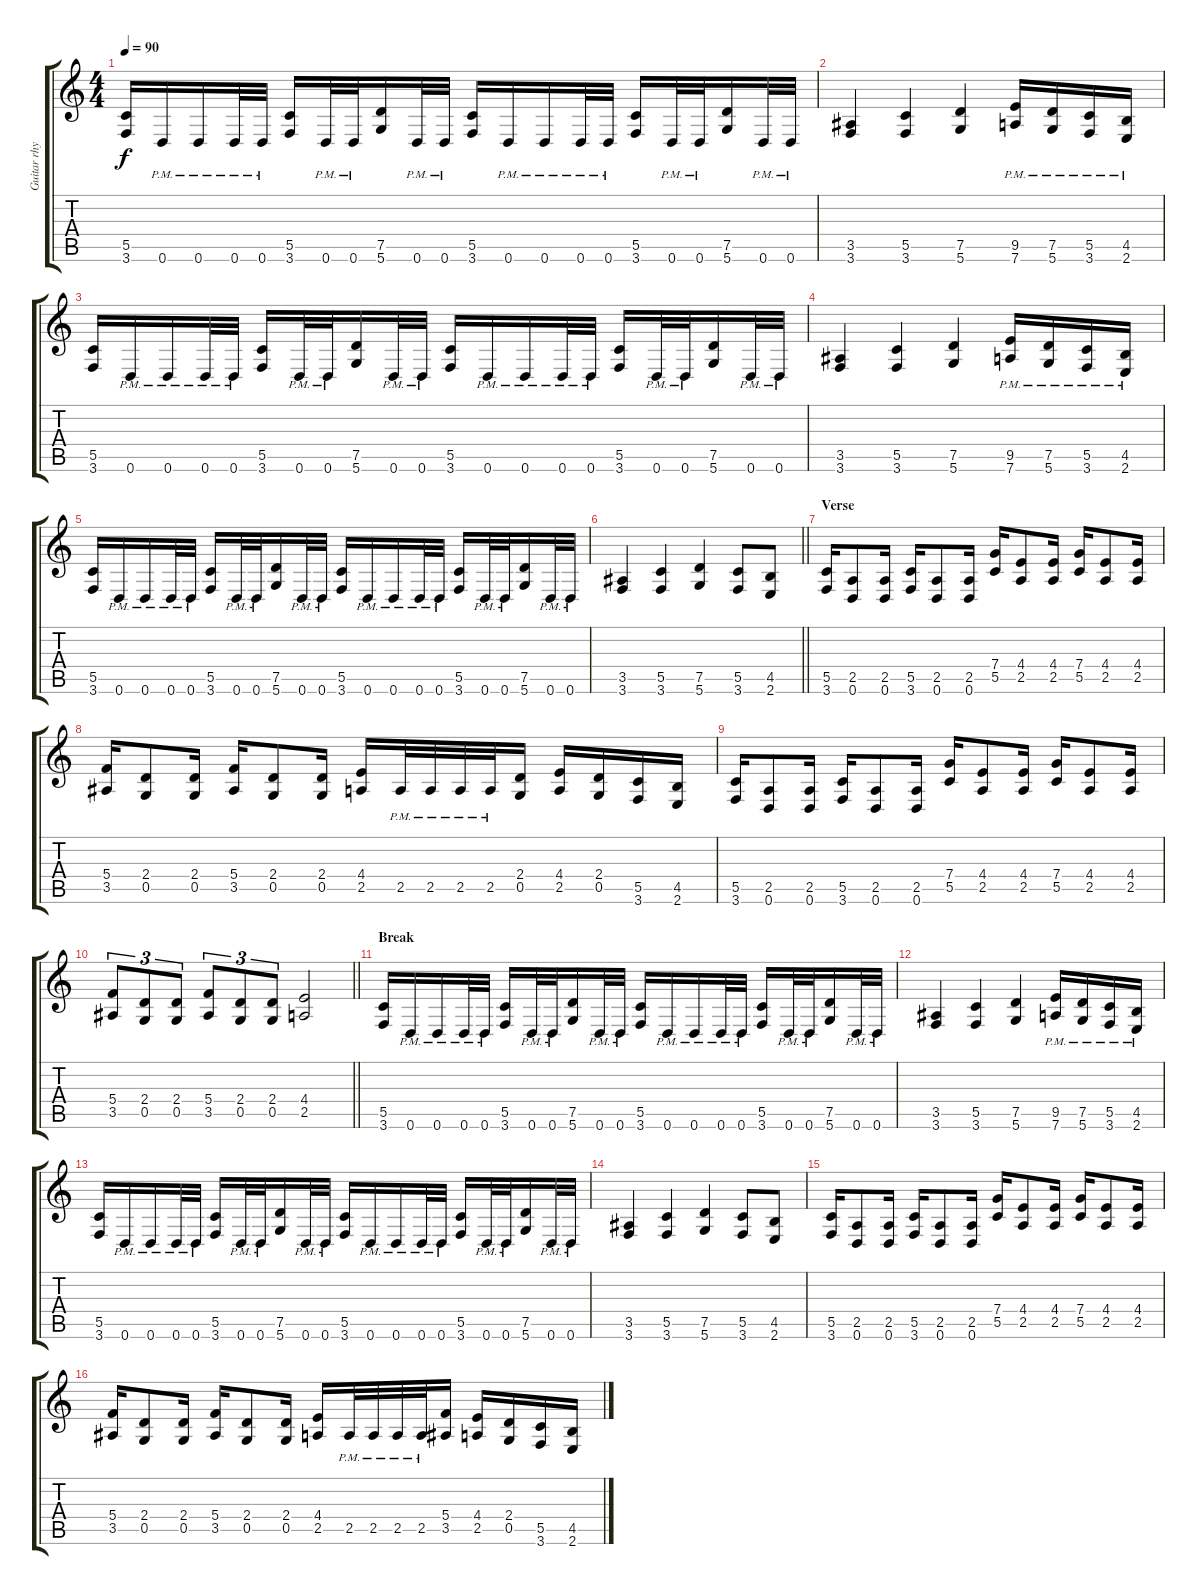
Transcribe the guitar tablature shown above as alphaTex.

\track ("Guitar rhytm" "Guitar rhy") {instrument distortionguitar}
\staff {score tabs}
\tuning (D4 A3 F3 C3 G2 D2) {hide}
\ts (4 4)
\tempo 90
\clef g2
\ks c
(5.5 3.6).16{dy f} 0.6{pm}.16 0.6{pm}.16 0.6{pm}.32 0.6{pm}.32 (5.5 3.6).16 0.6{pm}.32 0.6{pm}.32 (7.5 5.6).16 0.6{pm}.32 0.6{pm}.32 (5.5 3.6).16 0.6{pm}.16 0.6{pm}.16 0.6{pm}.32 0.6{pm}.32 (5.5 3.6).16 0.6{pm}.32 0.6{pm}.32 (7.5 5.6).16 0.6{pm}.32 0.6{pm}.32 |
(3.5 3.6).4 (5.5 3.6).4 (7.5 5.6).4 (9.5{pm} 7.6{pm}).16 (7.5{pm} 5.6{pm}).16 (5.5{pm} 3.6{pm}).16 (4.5{pm} 2.6{pm}).16 |
(5.5 3.6).16 0.6{pm}.16 0.6{pm}.16 0.6{pm}.32 0.6{pm}.32 (5.5 3.6).16 0.6{pm}.32 0.6{pm}.32 (7.5 5.6).16 0.6{pm}.32 0.6{pm}.32 (5.5 3.6).16 0.6{pm}.16 0.6{pm}.16 0.6{pm}.32 0.6{pm}.32 (5.5 3.6).16 0.6{pm}.32 0.6{pm}.32 (7.5 5.6).16 0.6{pm}.32 0.6{pm}.32 |
(3.5 3.6).4 (5.5 3.6).4 (7.5 5.6).4 (9.5{pm} 7.6{pm}).16 (7.5{pm} 5.6{pm}).16 (5.5{pm} 3.6{pm}).16 (4.5{pm} 2.6{pm}).16 |
(5.5 3.6).16 0.6{pm}.16 0.6{pm}.16 0.6{pm}.32 0.6{pm}.32 (5.5 3.6).16 0.6{pm}.32 0.6{pm}.32 (7.5 5.6).16 0.6{pm}.32 0.6{pm}.32 (5.5 3.6).16 0.6{pm}.16 0.6{pm}.16 0.6{pm}.32 0.6{pm}.32 (5.5 3.6).16 0.6{pm}.32 0.6{pm}.32 (7.5 5.6).16 0.6{pm}.32 0.6{pm}.32 |
\barLineRight lightlight
(3.5 3.6).4 (5.5 3.6).4 (7.5 5.6).4 (5.5 3.6).8 (4.5 2.6).8 |
\section ("" "Verse")
(5.5 3.6).16 (2.5 0.6).8 (2.5 0.6).16 (5.5 3.6).16 (2.5 0.6).8 (2.5 0.6).16 (7.4 5.5).16 (4.4 2.5).8 (4.4 2.5).16 (7.4 5.5).16 (4.4 2.5).8 (4.4 2.5).16 |
(5.4 3.5).16 (2.4 0.5).8 (2.4 0.5).16 (5.4 3.5).16 (2.4 0.5).8 (2.4 0.5).16 (4.4 2.5).16 2.5{pm}.32 2.5{pm}.32 2.5{pm}.32 2.5{pm}.32 (2.4 0.5).16 (4.4 2.5).16 (2.4 0.5).16 (5.5 3.6).16 (4.5 2.6).16 |
(5.5 3.6).16 (2.5 0.6).8 (2.5 0.6).16 (5.5 3.6).16 (2.5 0.6).8 (2.5 0.6).16 (7.4 5.5).16 (4.4 2.5).8 (4.4 2.5).16 (7.4 5.5).16 (4.4 2.5).8 (4.4 2.5).16 |
\barLineRight lightlight
(5.4 3.5).8{tu (3 2)} (2.4 0.5).8{tu (3 2)} (2.4 0.5).8{tu (3 2)} (5.4 3.5).8{tu (3 2)} (2.4 0.5).8{tu (3 2)} (2.4 0.5).8{tu (3 2)} (4.4 2.5).2 |
\section ("" "Break")
(5.5 3.6).16 0.6{pm}.16 0.6{pm}.16 0.6{pm}.32 0.6{pm}.32 (5.5 3.6).16 0.6{pm}.32 0.6{pm}.32 (7.5 5.6).16 0.6{pm}.32 0.6{pm}.32 (5.5 3.6).16 0.6{pm}.16 0.6{pm}.16 0.6{pm}.32 0.6{pm}.32 (5.5 3.6).16 0.6{pm}.32 0.6{pm}.32 (7.5 5.6).16 0.6{pm}.32 0.6{pm}.32 |
(3.5 3.6).4 (5.5 3.6).4 (7.5 5.6).4 (9.5{pm} 7.6{pm}).16 (7.5{pm} 5.6{pm}).16 (5.5{pm} 3.6{pm}).16 (4.5{pm} 2.6{pm}).16 |
(5.5 3.6).16 0.6{pm}.16 0.6{pm}.16 0.6{pm}.32 0.6{pm}.32 (5.5 3.6).16 0.6{pm}.32 0.6{pm}.32 (7.5 5.6).16 0.6{pm}.32 0.6{pm}.32 (5.5 3.6).16 0.6{pm}.16 0.6{pm}.16 0.6{pm}.32 0.6{pm}.32 (5.5 3.6).16 0.6{pm}.32 0.6{pm}.32 (7.5 5.6).16 0.6{pm}.32 0.6{pm}.32 |
(3.5 3.6).4 (5.5 3.6).4 (7.5 5.6).4 (5.5 3.6).8 (4.5 2.6).8 |
(5.5 3.6).16 (2.5 0.6).8 (2.5 0.6).16 (5.5 3.6).16 (2.5 0.6).8 (2.5 0.6).16 (7.4 5.5).16 (4.4 2.5).8 (4.4 2.5).16 (7.4 5.5).16 (4.4 2.5).8 (4.4 2.5).16 |
(5.4 3.5).16 (2.4 0.5).8 (2.4 0.5).16 (5.4 3.5).16 (2.4 0.5).8 (2.4 0.5).16 (4.4 2.5).16 2.5{pm}.32 2.5{pm}.32 2.5{pm}.32 2.5{pm}.32 (5.4 3.5).16 (4.4 2.5).16 (2.4 0.5).16 (5.5 3.6).16 (4.5 2.6).16
